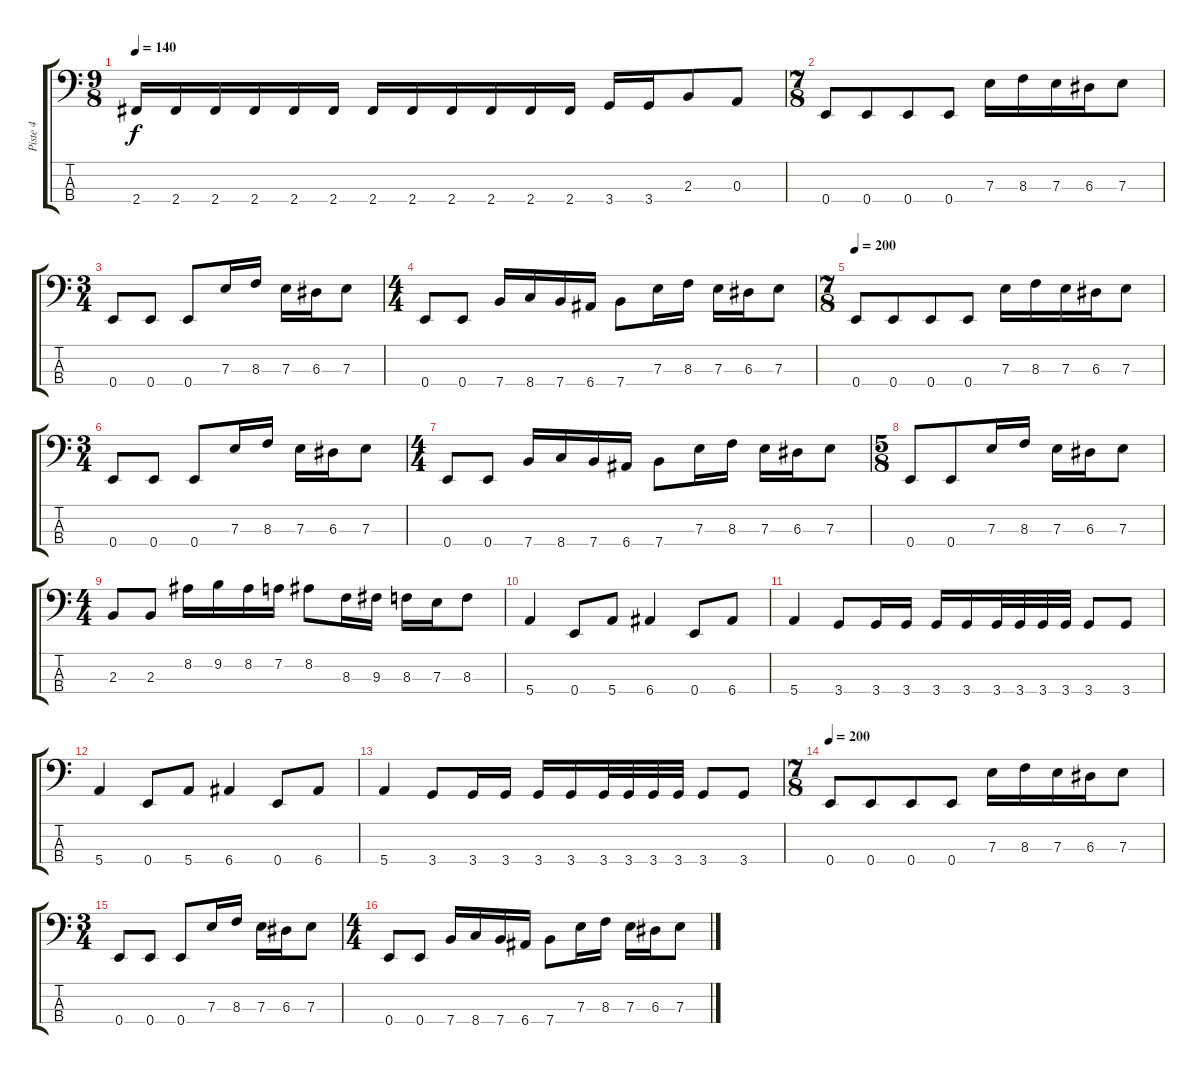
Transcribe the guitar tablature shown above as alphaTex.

\track ("Piste 4" "Piste 4") {instrument electricbasspick}
\staff {score tabs}
\tuning (G2 D2 A1 E1) {hide}
\ts (9 8)
\tempo 140
\clef f4
\ks c
2.4.16{dy f} 2.4.16 2.4.16 2.4.16 2.4.16 2.4.16 2.4.16 2.4.16 2.4.16 2.4.16 2.4.16 2.4.16 3.4.16 3.4.16 2.3.8 0.3.8 |
\ts (7 8)
0.4.8 0.4.8 0.4.8 0.4.8 7.3.16 8.3.16 7.3.16 6.3.16 7.3.8 |
\ts (3 4)
0.4.8 0.4.8 0.4.8 7.3.16 8.3.16 7.3.16 6.3.16 7.3.8 |
\ts (4 4)
0.4.8 0.4.8 7.4.16 8.4.16 7.4.16 6.4.16 7.4.8 7.3.16 8.3.16 7.3.16 6.3.16 7.3.8 |
\ts (7 8)
\tempo 200
0.4.8 0.4.8 0.4.8 0.4.8 7.3.16 8.3.16 7.3.16 6.3.16 7.3.8 |
\ts (3 4)
0.4.8 0.4.8 0.4.8 7.3.16 8.3.16 7.3.16 6.3.16 7.3.8 |
\ts (4 4)
0.4.8 0.4.8 7.4.16 8.4.16 7.4.16 6.4.16 7.4.8 7.3.16 8.3.16 7.3.16 6.3.16 7.3.8 |
\ts (5 8)
0.4.8 0.4.8 7.3.16 8.3.16 7.3.16 6.3.16 7.3.8 |
\ts (4 4)
2.3.8 2.3.8 8.2.16 9.2.16 8.2.16 7.2.16 8.2.8 8.3.16 9.3.16 8.3.16 7.3.16 8.3.8 |
5.4.4 0.4.8 5.4.8 6.4.4 0.4.8 6.4.8 |
5.4.4 3.4.8 3.4.16 3.4.16 3.4.16 3.4.16 3.4.32 3.4.32 3.4.32 3.4.32 3.4.8 3.4.8 |
5.4.4 0.4.8 5.4.8 6.4.4 0.4.8 6.4.8 |
5.4.4 3.4.8 3.4.16 3.4.16 3.4.16 3.4.16 3.4.32 3.4.32 3.4.32 3.4.32 3.4.8 3.4.8 |
\ts (7 8)
\tempo 200
0.4.8 0.4.8 0.4.8 0.4.8 7.3.16 8.3.16 7.3.16 6.3.16 7.3.8 |
\ts (3 4)
0.4.8 0.4.8 0.4.8 7.3.16 8.3.16 7.3.16 6.3.16 7.3.8 |
\ts (4 4)
0.4.8 0.4.8 7.4.16 8.4.16 7.4.16 6.4.16 7.4.8 7.3.16 8.3.16 7.3.16 6.3.16 7.3.8
